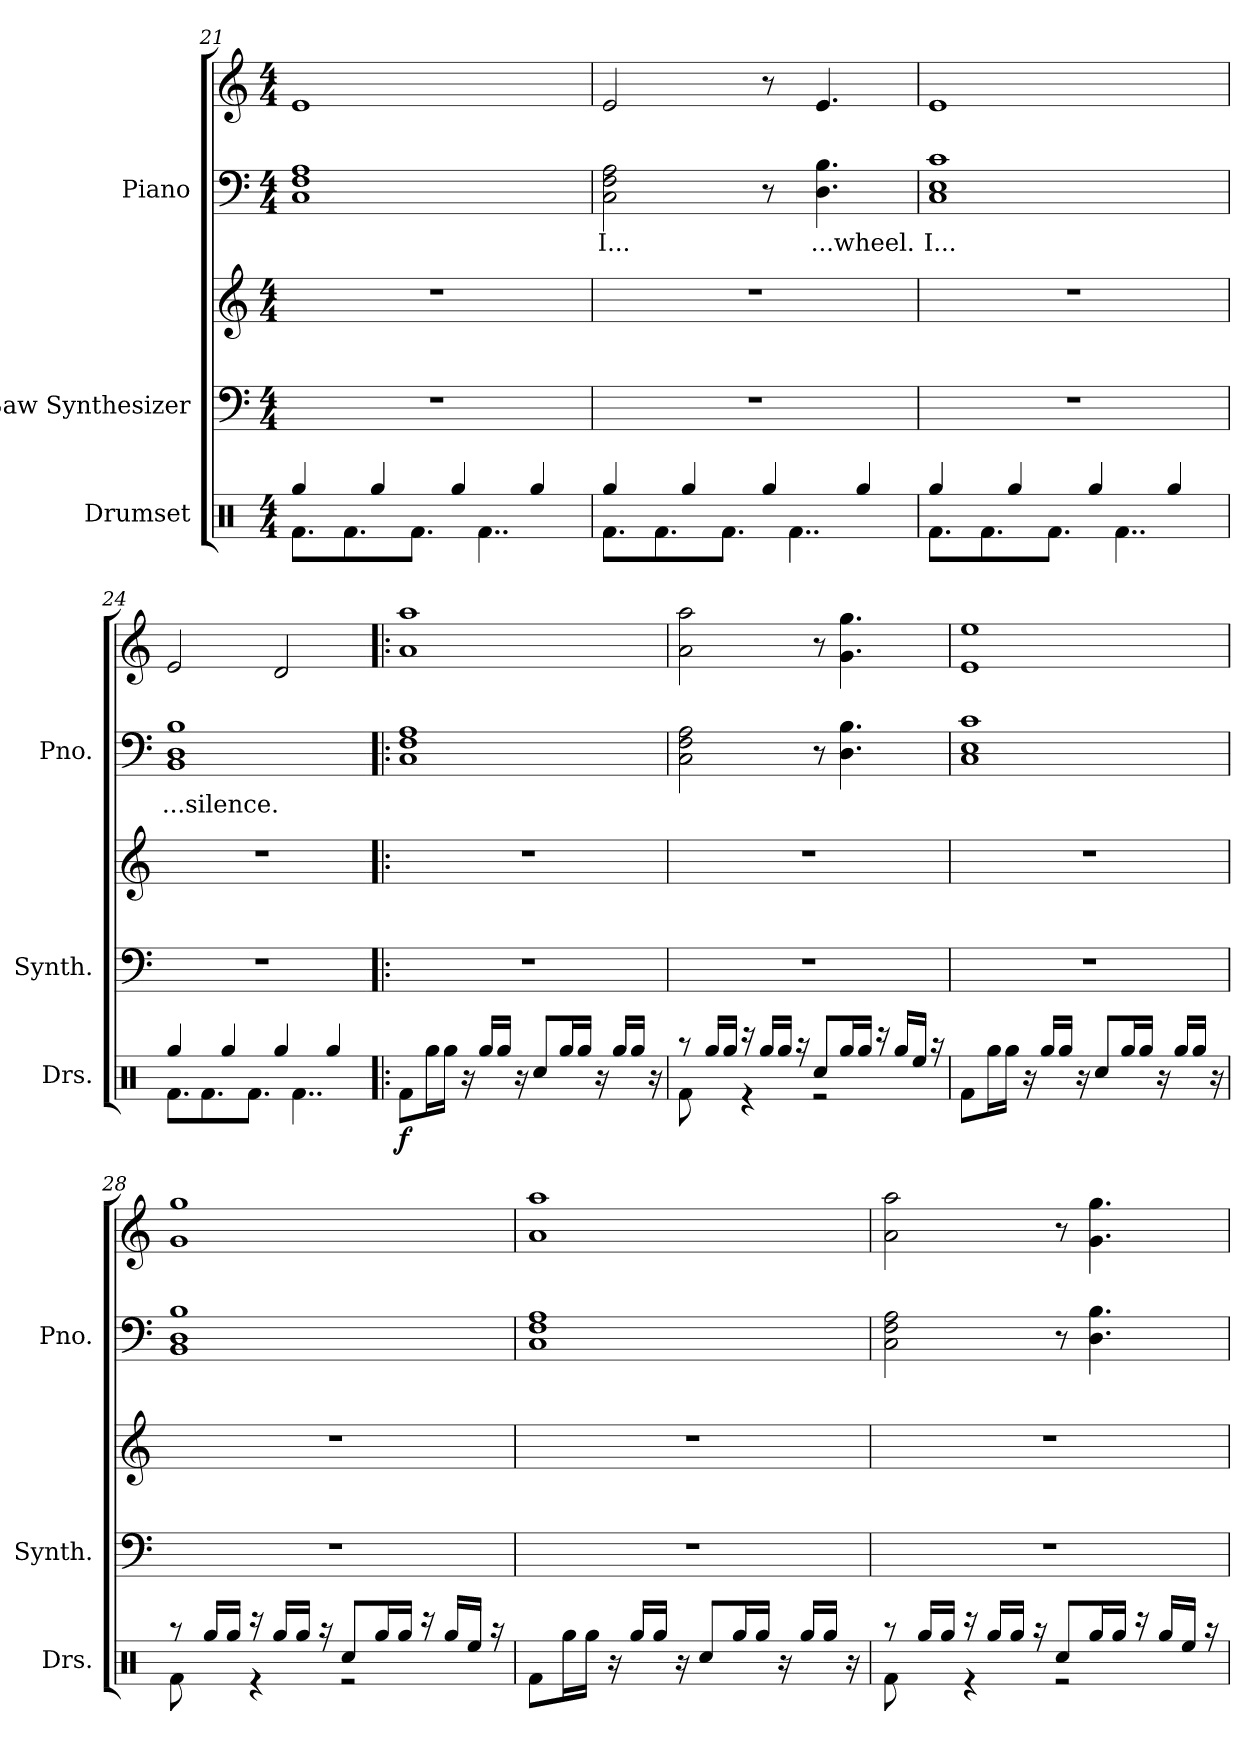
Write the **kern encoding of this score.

**kern	**dynam	**kern	**kern	**kern	**text	**kern
*part3	*part3	*part2	*part2	*part1	*part1	*part1
*staff5	*staff5	*staff4	*staff3	*staff2	*staff2	*staff1
*I"Drumset	*	*I"Saw Synthesizer	*	*I"Piano	*	*
*I'Drs.	*	*I'Synth.	*	*I'Pno.	*	*
*clefX	*	*clefF4	*clefG2	*clefF4	*	*clefG2
*k[]	*	*k[]	*k[]	*k[]	*	*k[]
*M4/4	*	*M4/4	*M4/4	*M4/4	*	*M4/4
=21	=21	=21	=21	=21	=21	=21
*^	*	*	*	*	*	*
4Rgg/	8.Rf\L	.	1r	1r	1C 1F 1A	.	1e
.	8.Rf\	.	.	.	.	.	.
4Rgg/	.	.	.	.	.	.	.
.	8.Rf\J	.	.	.	.	.	.
4Rgg/	.	.	.	.	.	.	.
.	4..Rf\	.	.	.	.	.	.
4Rgg/	.	.	.	.	.	.	.
!!LO:LB:g=z
=22	=22	=22	=22	=22	=22	=22	=22
4Rgg/	8.Rf\L	.	1r	1r	2C\ 2F\ 2A\	I...	2e/
.	8.Rf\	.	.	.	.	.	.
4Rgg/	.	.	.	.	.	.	.
.	8.Rf\J	.	.	.	.	.	.
4Rgg/	.	.	.	.	8r	.	8r
.	4..Rf\	.	.	.	.	.	.
.	.	.	.	.	4.D\ 4.B\	...wheel.	4.e/
4Rgg/	.	.	.	.	.	.	.
=23	=23	=23	=23	=23	=23	=23	=23
4Rgg/	8.Rf\L	.	1r	1r	1C 1E 1c	I...	1e
.	8.Rf\	.	.	.	.	.	.
4Rgg/	.	.	.	.	.	.	.
.	8.Rf\J	.	.	.	.	.	.
4Rgg/	.	.	.	.	.	.	.
.	4..Rf\	.	.	.	.	.	.
4Rgg/	.	.	.	.	.	.	.
=24	=24	=24	=24	=24	=24	=24	=24
4Rgg/	8.Rf\L	.	1r	1r	1BB 1D 1B	...silence.	2e/
.	8.Rf\	.	.	.	.	.	.
4Rgg/	.	.	.	.	.	.	.
.	8.Rf\J	.	.	.	.	.	.
4Rgg/	.	.	.	.	.	.	2d/
.	4..Rf\	.	.	.	.	.	.
4Rgg/	.	.	.	.	.	.	.
*v	*v	*	*	*	*	*	*
!!LO:PB:g=z
=25!|:	=25!|:	=25!|:	=25!|:	=25!|:	=25!|:	=25!|:
!	!LO:DY:b	!	!	!	!	!
8Rf\L	f	1r	1r	1C 1F 1A	.	1a 1aa
16Rgg\L	.	.	.	.	.	.
16Rgg\JJ	.	.	.	.	.	.
16r	.	.	.	.	.	.
16Rgg/LL	.	.	.	.	.	.
16Rgg/JJ	.	.	.	.	.	.
16r	.	.	.	.	.	.
8Rcc/L	.	.	.	.	.	.
16Rgg/L	.	.	.	.	.	.
16Rgg/JJ	.	.	.	.	.	.
16r	.	.	.	.	.	.
16Rgg/LL	.	.	.	.	.	.
16Rgg/JJ	.	.	.	.	.	.
16r	.	.	.	.	.	.
=26	=26	=26	=26	=26	=26	=26
*^	*	*	*	*	*	*
8r	8Rf\	.	1r	1r	2C\ 2F\ 2A\	.	2a\ 2aa\
16Rgg/LL	8ryy	.	.	.	.	.	.
16Rgg/JJ	.	.	.	.	.	.	.
16r	4r	.	.	.	.	.	.
16Rgg/LL	.	.	.	.	.	.	.
16Rgg/JJ	.	.	.	.	.	.	.
16r	.	.	.	.	.	.	.
8Rcc/L	2r	.	.	.	8r	.	8r
16Rgg/L	.	.	.	.	4.D\ 4.B\	.	4.g\ 4.gg\
16Rgg/JJ	.	.	.	.	.	.	.
16r	.	.	.	.	.	.	.
16Rgg/LL	.	.	.	.	.	.	.
16Ree/JJ	.	.	.	.	.	.	.
16r	.	.	.	.	.	.	.
*v	*v	*	*	*	*	*	*
=27	=27	=27	=27	=27	=27	=27
8Rf\L	.	1r	1r	1C 1E 1c	.	1e 1ee
16Rgg\L	.	.	.	.	.	.
16Rgg\JJ	.	.	.	.	.	.
16r	.	.	.	.	.	.
16Rgg/LL	.	.	.	.	.	.
16Rgg/JJ	.	.	.	.	.	.
16r	.	.	.	.	.	.
8Rcc/L	.	.	.	.	.	.
16Rgg/L	.	.	.	.	.	.
16Rgg/JJ	.	.	.	.	.	.
16r	.	.	.	.	.	.
16Rgg/LL	.	.	.	.	.	.
16Rgg/JJ	.	.	.	.	.	.
16r	.	.	.	.	.	.
!!LO:LB:g=z
=28	=28	=28	=28	=28	=28	=28
*^	*	*	*	*	*	*
8r	8Rf\	.	1r	1r	1BB 1D 1B	.	1g 1gg
16Rgg/LL	8ryy	.	.	.	.	.	.
16Rgg/JJ	.	.	.	.	.	.	.
16r	4r	.	.	.	.	.	.
16Rgg/LL	.	.	.	.	.	.	.
16Rgg/JJ	.	.	.	.	.	.	.
16r	.	.	.	.	.	.	.
8Rcc/L	2r	.	.	.	.	.	.
16Rgg/L	.	.	.	.	.	.	.
16Rgg/JJ	.	.	.	.	.	.	.
16r	.	.	.	.	.	.	.
16Rgg/LL	.	.	.	.	.	.	.
16Ree/JJ	.	.	.	.	.	.	.
16r	.	.	.	.	.	.	.
*v	*v	*	*	*	*	*	*
=29	=29	=29	=29	=29	=29	=29
8Rf\L	.	1r	1r	1C 1F 1A	.	1a 1aa
16Rgg\L	.	.	.	.	.	.
16Rgg\JJ	.	.	.	.	.	.
16r	.	.	.	.	.	.
16Rgg/LL	.	.	.	.	.	.
16Rgg/JJ	.	.	.	.	.	.
16r	.	.	.	.	.	.
8Rcc/L	.	.	.	.	.	.
16Rgg/L	.	.	.	.	.	.
16Rgg/JJ	.	.	.	.	.	.
16r	.	.	.	.	.	.
16Rgg/LL	.	.	.	.	.	.
16Rgg/JJ	.	.	.	.	.	.
16r	.	.	.	.	.	.
=30	=30	=30	=30	=30	=30	=30
*^	*	*	*	*	*	*
8r	8Rf\	.	1r	1r	2C\ 2F\ 2A\	.	2a\ 2aa\
16Rgg/LL	8ryy	.	.	.	.	.	.
16Rgg/JJ	.	.	.	.	.	.	.
16r	4r	.	.	.	.	.	.
16Rgg/LL	.	.	.	.	.	.	.
16Rgg/JJ	.	.	.	.	.	.	.
16r	.	.	.	.	.	.	.
8Rcc/L	2r	.	.	.	8r	.	8r
16Rgg/L	.	.	.	.	4.D\ 4.B\	.	4.g\ 4.gg\
16Rgg/JJ	.	.	.	.	.	.	.
16r	.	.	.	.	.	.	.
16Rgg/LL	.	.	.	.	.	.	.
16Ree/JJ	.	.	.	.	.	.	.
16r	.	.	.	.	.	.	.
*v	*v	*	*	*	*	*	*
=	=	=	=	=	=	=
*-	*-	*-	*-	*-	*-	*-
